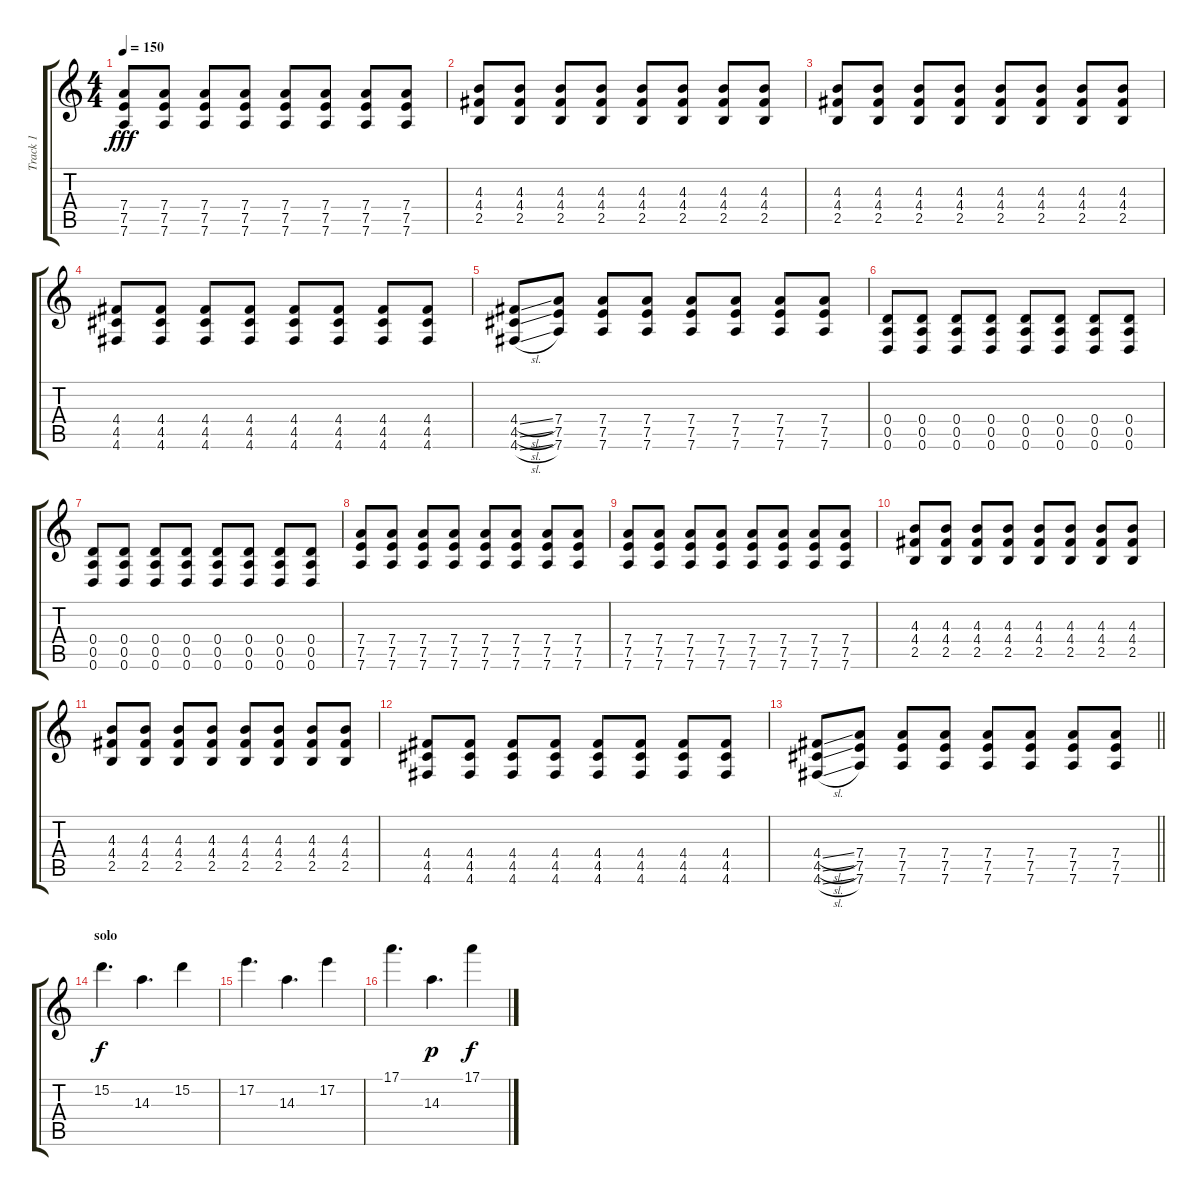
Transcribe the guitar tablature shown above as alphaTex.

\track ("Track 1" "Track 1") {instrument distortionguitar}
\staff {score tabs}
\tuning (E4 B3 G3 D3 A2 D2) {hide}
\ts (4 4)
\tempo 150
\clef g2
\ks c
(7.4 7.5 7.6).8{dy fff} (7.4 7.5 7.6).8 (7.4 7.5 7.6).8 (7.4 7.5 7.6).8 (7.4 7.5 7.6).8 (7.4 7.5 7.6).8 (7.4 7.5 7.6).8 (7.4 7.5 7.6).8 |
(4.3 4.4 2.5).8 (4.3 4.4 2.5).8 (4.3 4.4 2.5).8 (4.3 4.4 2.5).8 (4.3 4.4 2.5).8 (4.3 4.4 2.5).8 (4.3 4.4 2.5).8 (4.3 4.4 2.5).8 |
(4.3 4.4 2.5).8 (4.3 4.4 2.5).8 (4.3 4.4 2.5).8 (4.3 4.4 2.5).8 (4.3 4.4 2.5).8 (4.3 4.4 2.5).8 (4.3 4.4 2.5).8 (4.3 4.4 2.5).8 |
(4.4 4.5 4.6).8 (4.4 4.5 4.6).8 (4.4 4.5 4.6).8 (4.4 4.5 4.6).8 (4.4 4.5 4.6).8 (4.4 4.5 4.6).8 (4.4 4.5 4.6).8 (4.4 4.5 4.6).8 |
(4.4{sl} 4.5{sl} 4.6{sl}).8 (7.4 7.5 7.6).8 (7.4 7.5 7.6).8 (7.4 7.5 7.6).8 (7.4 7.5 7.6).8 (7.4 7.5 7.6).8 (7.4 7.5 7.6).8 (7.4 7.5 7.6).8 |
(0.4 0.5 0.6).8 (0.4 0.5 0.6).8 (0.4 0.5 0.6).8 (0.4 0.5 0.6).8 (0.4 0.5 0.6).8 (0.4 0.5 0.6).8 (0.4 0.5 0.6).8 (0.4 0.5 0.6).8 |
(0.4 0.5 0.6).8 (0.4 0.5 0.6).8 (0.4 0.5 0.6).8 (0.4 0.5 0.6).8 (0.4 0.5 0.6).8 (0.4 0.5 0.6).8 (0.4 0.5 0.6).8 (0.4 0.5 0.6).8 |
(7.4 7.5 7.6).8 (7.4 7.5 7.6).8 (7.4 7.5 7.6).8 (7.4 7.5 7.6).8 (7.4 7.5 7.6).8 (7.4 7.5 7.6).8 (7.4 7.5 7.6).8 (7.4 7.5 7.6).8 |
(7.4 7.5 7.6).8 (7.4 7.5 7.6).8 (7.4 7.5 7.6).8 (7.4 7.5 7.6).8 (7.4 7.5 7.6).8 (7.4 7.5 7.6).8 (7.4 7.5 7.6).8 (7.4 7.5 7.6).8 |
(4.3 4.4 2.5).8 (4.3 4.4 2.5).8 (4.3 4.4 2.5).8 (4.3 4.4 2.5).8 (4.3 4.4 2.5).8 (4.3 4.4 2.5).8 (4.3 4.4 2.5).8 (4.3 4.4 2.5).8 |
(4.3 4.4 2.5).8 (4.3 4.4 2.5).8 (4.3 4.4 2.5).8 (4.3 4.4 2.5).8 (4.3 4.4 2.5).8 (4.3 4.4 2.5).8 (4.3 4.4 2.5).8 (4.3 4.4 2.5).8 |
(4.4 4.5 4.6).8 (4.4 4.5 4.6).8 (4.4 4.5 4.6).8 (4.4 4.5 4.6).8 (4.4 4.5 4.6).8 (4.4 4.5 4.6).8 (4.4 4.5 4.6).8 (4.4 4.5 4.6).8 |
\barLineRight lightlight
(4.4{sl} 4.5{sl} 4.6{sl}).8 (7.4 7.5 7.6).8 (7.4 7.5 7.6).8 (7.4 7.5 7.6).8 (7.4 7.5 7.6).8 (7.4 7.5 7.6).8 (7.4 7.5 7.6).8 (7.4 7.5 7.6).8 |
\section ("" "solo")
15.2.4{d dy f} 14.3.4{d} 15.2.4 |
17.2.4{d} 14.3.4{d} 17.2.4 |
17.1.4{d} 14.3.4{d dy p} 17.1.4{dy f}
